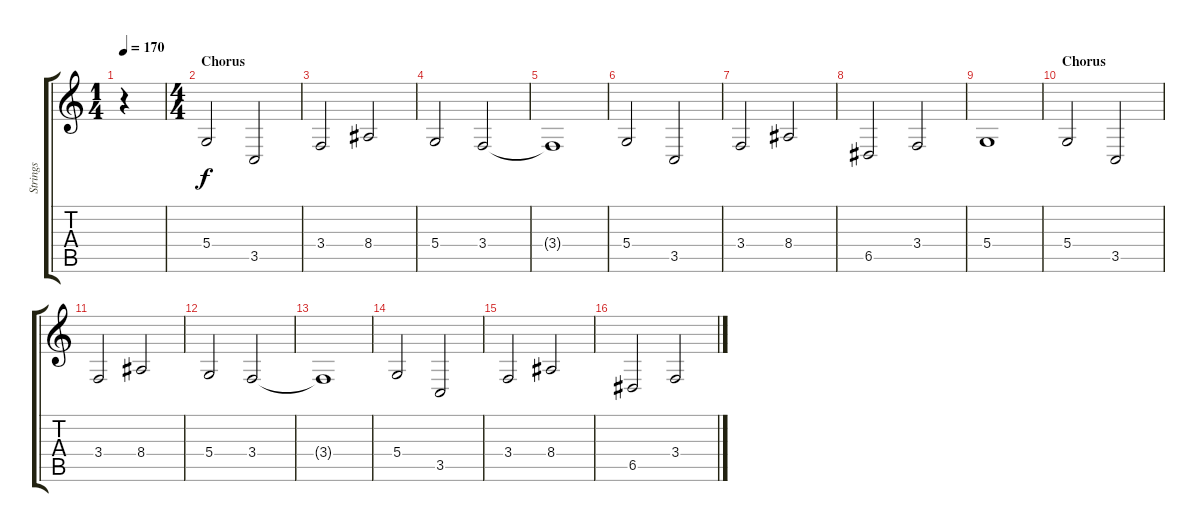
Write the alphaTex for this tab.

\track ("Strings" "Strings") {instrument stringensemble1}
\staff {score tabs}
\tuning (E4 B3 G3 D3 A2 E2) {hide}
\ts (1 4)
\tempo 170
\clef g2
\ks c
r.4{dy f instrument stringensemble1} |
\ts (4 4)
\section ("" "Chorus")
5.4.2 3.5.2 |
3.4.2 8.4.2 |
5.4.2 3.4.2 |
3.4{t}.1 |
5.4.2 3.5.2 |
3.4.2 8.4.2 |
6.5.2 3.4.2 |
5.4.1 |
\section ("" "Chorus")
5.4.2 3.5.2 |
3.4.2 8.4.2 |
5.4.2 3.4.2 |
3.4{t}.1 |
5.4.2 3.5.2 |
3.4.2 8.4.2 |
6.5.2 3.4.2
